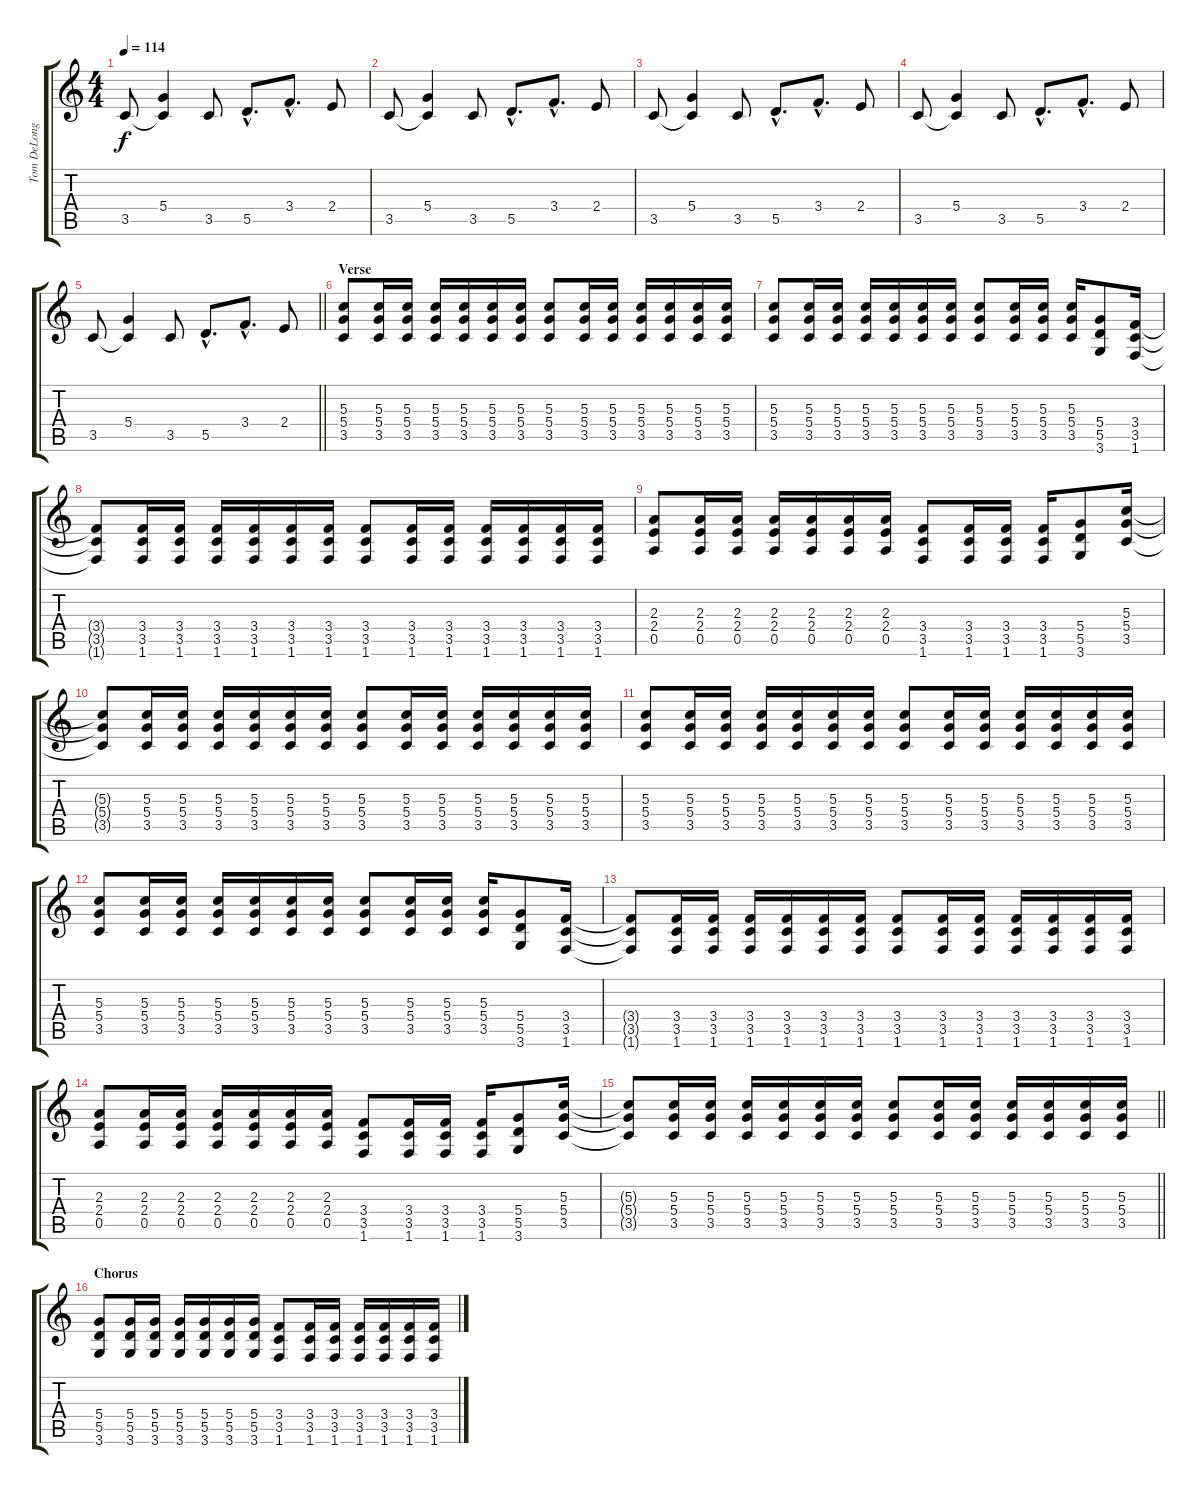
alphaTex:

\track ("Tom DeLonge (Standard)" "Tom DeLong") {instrument distortionguitar}
\staff {score tabs}
\tuning (E4 B3 G3 D3 A2 E2) {hide}
\ts (4 4)
\tempo 114
\clef g2
\ks c
3.5.8{dy f} (5.4 3.5{t}).4 3.5.8 5.5{hac}.8{d} 3.4{hac}.8{d} 2.4.8 |
3.5.8 (5.4 3.5{t}).4 3.5.8 5.5{hac}.8{d} 3.4{hac}.8{d} 2.4.8 |
3.5.8 (5.4 3.5{t}).4 3.5.8 5.5{hac}.8{d} 3.4{hac}.8{d} 2.4.8 |
3.5.8 (5.4 3.5{t}).4 3.5.8 5.5{hac}.8{d} 3.4{hac}.8{d} 2.4.8 |
\barLineRight lightlight
3.5.8 (5.4 3.5{t}).4 3.5.8 5.5{hac}.8{d} 3.4{hac}.8{d} 2.4.8 |
\section ("" "Verse")
(5.3 5.4 3.5).8 (5.3 5.4 3.5).16 (5.3 5.4 3.5).16 (5.3 5.4 3.5).16 (5.3 5.4 3.5).16 (5.3 5.4 3.5).16 (5.3 5.4 3.5).16 (5.3 5.4 3.5).8 (5.3 5.4 3.5).16 (5.3 5.4 3.5).16 (5.3 5.4 3.5).16 (5.3 5.4 3.5).16 (5.3 5.4 3.5).16 (5.3 5.4 3.5).16 |
(5.3 5.4 3.5).8 (5.3 5.4 3.5).16 (5.3 5.4 3.5).16 (5.3 5.4 3.5).16 (5.3 5.4 3.5).16 (5.3 5.4 3.5).16 (5.3 5.4 3.5).16 (5.3 5.4 3.5).8 (5.3 5.4 3.5).16 (5.3 5.4 3.5).16 (5.3 5.4 3.5).16 (5.4 5.5 3.6).8 (3.4 3.5 1.6).16 |
(3.4{t} 3.5{t} 1.6{t}).8 (3.4 3.5 1.6).16 (3.4 3.5 1.6).16 (3.4 3.5 1.6).16 (3.4 3.5 1.6).16 (3.4 3.5 1.6).16 (3.4 3.5 1.6).16 (3.4 3.5 1.6).8 (3.4 3.5 1.6).16 (3.4 3.5 1.6).16 (3.4 3.5 1.6).16 (3.4 3.5 1.6).16 (3.4 3.5 1.6).16 (3.4 3.5 1.6).16 |
(2.3 2.4 0.5).8 (2.3 2.4 0.5).16 (2.3 2.4 0.5).16 (2.3 2.4 0.5).16 (2.3 2.4 0.5).16 (2.3 2.4 0.5).16 (2.3 2.4 0.5).16 (3.4 3.5 1.6).8 (3.4 3.5 1.6).16 (3.4 3.5 1.6).16 (3.4 3.5 1.6).16 (5.4 5.5 3.6).8 (5.3 5.4 3.5).16 |
(5.3{t} 5.4{t} 3.5{t}).8 (5.3 5.4 3.5).16 (5.3 5.4 3.5).16 (5.3 5.4 3.5).16 (5.3 5.4 3.5).16 (5.3 5.4 3.5).16 (5.3 5.4 3.5).16 (5.3 5.4 3.5).8 (5.3 5.4 3.5).16 (5.3 5.4 3.5).16 (5.3 5.4 3.5).16 (5.3 5.4 3.5).16 (5.3 5.4 3.5).16 (5.3 5.4 3.5).16 |
(5.3 5.4 3.5).8 (5.3 5.4 3.5).16 (5.3 5.4 3.5).16 (5.3 5.4 3.5).16 (5.3 5.4 3.5).16 (5.3 5.4 3.5).16 (5.3 5.4 3.5).16 (5.3 5.4 3.5).8 (5.3 5.4 3.5).16 (5.3 5.4 3.5).16 (5.3 5.4 3.5).16 (5.3 5.4 3.5).16 (5.3 5.4 3.5).16 (5.3 5.4 3.5).16 |
(5.3 5.4 3.5).8 (5.3 5.4 3.5).16 (5.3 5.4 3.5).16 (5.3 5.4 3.5).16 (5.3 5.4 3.5).16 (5.3 5.4 3.5).16 (5.3 5.4 3.5).16 (5.3 5.4 3.5).8 (5.3 5.4 3.5).16 (5.3 5.4 3.5).16 (5.3 5.4 3.5).16 (5.4 5.5 3.6).8 (3.4 3.5 1.6).16 |
(3.4{t} 3.5{t} 1.6{t}).8 (3.4 3.5 1.6).16 (3.4 3.5 1.6).16 (3.4 3.5 1.6).16 (3.4 3.5 1.6).16 (3.4 3.5 1.6).16 (3.4 3.5 1.6).16 (3.4 3.5 1.6).8 (3.4 3.5 1.6).16 (3.4 3.5 1.6).16 (3.4 3.5 1.6).16 (3.4 3.5 1.6).16 (3.4 3.5 1.6).16 (3.4 3.5 1.6).16 |
(2.3 2.4 0.5).8 (2.3 2.4 0.5).16 (2.3 2.4 0.5).16 (2.3 2.4 0.5).16 (2.3 2.4 0.5).16 (2.3 2.4 0.5).16 (2.3 2.4 0.5).16 (3.4 3.5 1.6).8 (3.4 3.5 1.6).16 (3.4 3.5 1.6).16 (3.4 3.5 1.6).16 (5.4 5.5 3.6).8 (5.3 5.4 3.5).16 |
\barLineRight lightlight
(5.3{t} 5.4{t} 3.5{t}).8 (5.3 5.4 3.5).16 (5.3 5.4 3.5).16 (5.3 5.4 3.5).16 (5.3 5.4 3.5).16 (5.3 5.4 3.5).16 (5.3 5.4 3.5).16 (5.3 5.4 3.5).8 (5.3 5.4 3.5).16 (5.3 5.4 3.5).16 (5.3 5.4 3.5).16 (5.3 5.4 3.5).16 (5.3 5.4 3.5).16 (5.3 5.4 3.5).16 |
\section ("" "Chorus")
(5.4 5.5 3.6).8 (5.4 5.5 3.6).16 (5.4 5.5 3.6).16 (5.4 5.5 3.6).16 (5.4 5.5 3.6).16 (5.4 5.5 3.6).16 (5.4 5.5 3.6).16 (3.4 3.5 1.6).8 (3.4 3.5 1.6).16 (3.4 3.5 1.6).16 (3.4 3.5 1.6).16 (3.4 3.5 1.6).16 (3.4 3.5 1.6).16 (3.4 3.5 1.6).16
